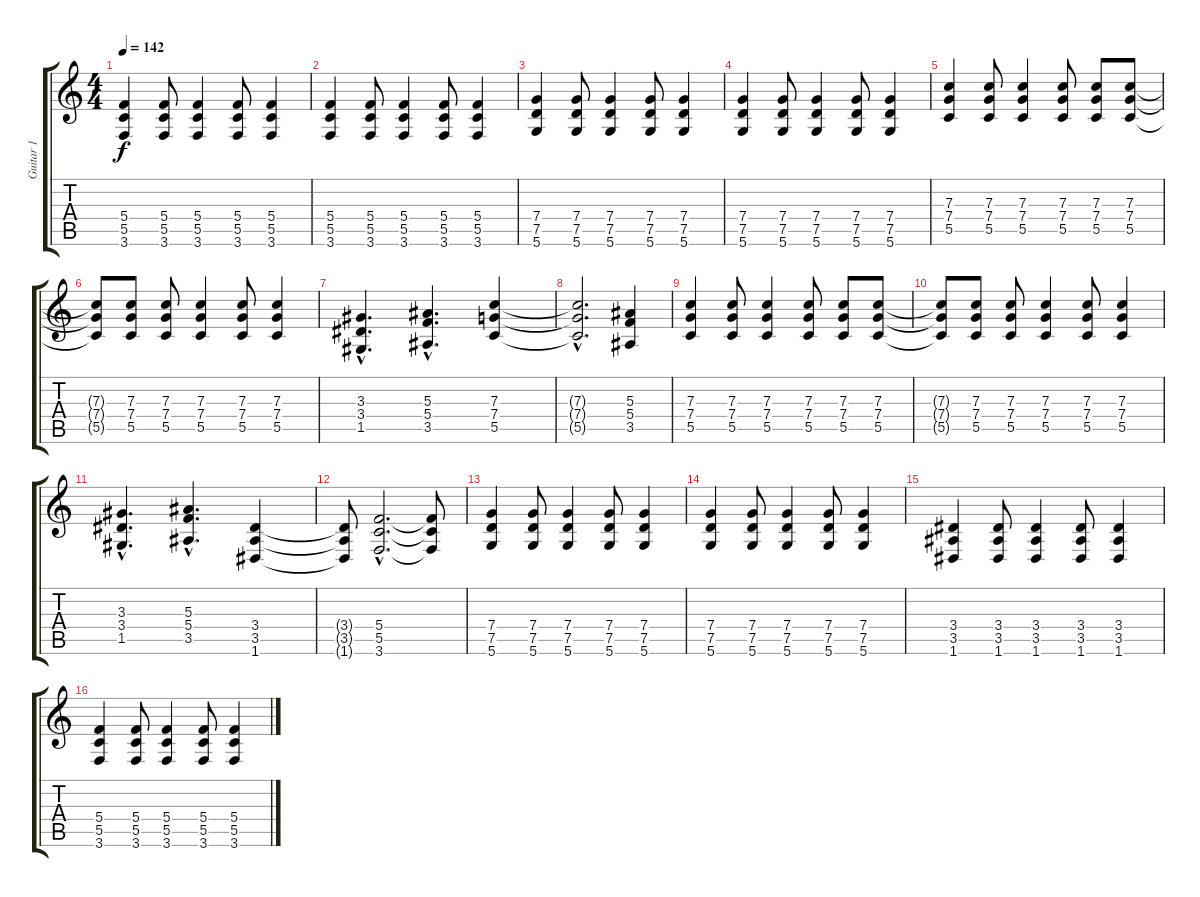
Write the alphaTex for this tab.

\track ("Guitar 1" "Guitar 1") {instrument distortionguitar}
\staff {score tabs}
\tuning (D4 A3 F3 C3 G2 D2) {hide}
\ts (4 4)
\tempo 142
\clef g2
\ks c
(5.4 5.5 3.6).4{dy f} (5.4 5.5 3.6).8 (5.4 5.5 3.6).4 (5.4 5.5 3.6).8 (5.4 5.5 3.6).4 |
(5.4 5.5 3.6).4 (5.4 5.5 3.6).8 (5.4 5.5 3.6).4 (5.4 5.5 3.6).8 (5.4 5.5 3.6).4 |
(7.4 7.5 5.6).4 (7.4 7.5 5.6).8 (7.4 7.5 5.6).4 (7.4 7.5 5.6).8 (7.4 7.5 5.6).4 |
(7.4 7.5 5.6).4 (7.4 7.5 5.6).8 (7.4 7.5 5.6).4 (7.4 7.5 5.6).8 (7.4 7.5 5.6).4 |
(7.3 7.4 5.5).4 (7.3 7.4 5.5).8 (7.3 7.4 5.5).4 (7.3 7.4 5.5).8 (7.3 7.4 5.5).8 (7.3 7.4 5.5).8 |
(7.3{t} 7.4{t} 5.5{t}).8 (7.3 7.4 5.5).8 (7.3 7.4 5.5).8 (7.3 7.4 5.5).4 (7.3 7.4 5.5).8 (7.3 7.4 5.5).4 |
(3.3{hac} 3.4{hac} 1.5{hac}).4{d} (5.3{hac} 5.4{hac} 3.5{hac}).4{d} (7.3 7.4 5.5).4 |
(7.3{hac t} 7.4{hac t} 5.5{hac t}).2{d} (5.3 5.4 3.5).4 |
(7.3 7.4 5.5).4 (7.3 7.4 5.5).8 (7.3 7.4 5.5).4 (7.3 7.4 5.5).8 (7.3 7.4 5.5).8 (7.3 7.4 5.5).8 |
(7.3{t} 7.4{t} 5.5{t}).8 (7.3 7.4 5.5).8 (7.3 7.4 5.5).8 (7.3 7.4 5.5).4 (7.3 7.4 5.5).8 (7.3 7.4 5.5).4 |
(3.3{hac} 3.4{hac} 1.5{hac}).4{d} (5.3{hac} 5.4{hac} 3.5{hac}).4{d} (3.4 3.5 1.6).4 |
(3.4{t} 3.5{t} 1.6{t}).8 (5.4{hac} 5.5{hac} 3.6{hac}).2{d} (5.4{t} 5.5{t} 3.6{t}).8 |
(7.4 7.5 5.6).4 (7.4 7.5 5.6).8 (7.4 7.5 5.6).4 (7.4 7.5 5.6).8 (7.4 7.5 5.6).4 |
(7.4 7.5 5.6).4 (7.4 7.5 5.6).8 (7.4 7.5 5.6).4 (7.4 7.5 5.6).8 (7.4 7.5 5.6).4 |
(3.4 3.5 1.6).4 (3.4 3.5 1.6).8 (3.4 3.5 1.6).4 (3.4 3.5 1.6).8 (3.4 3.5 1.6).4 |
(5.4 5.5 3.6).4 (5.4 5.5 3.6).8 (5.4 5.5 3.6).4 (5.4 5.5 3.6).8 (5.4 5.5 3.6).4
